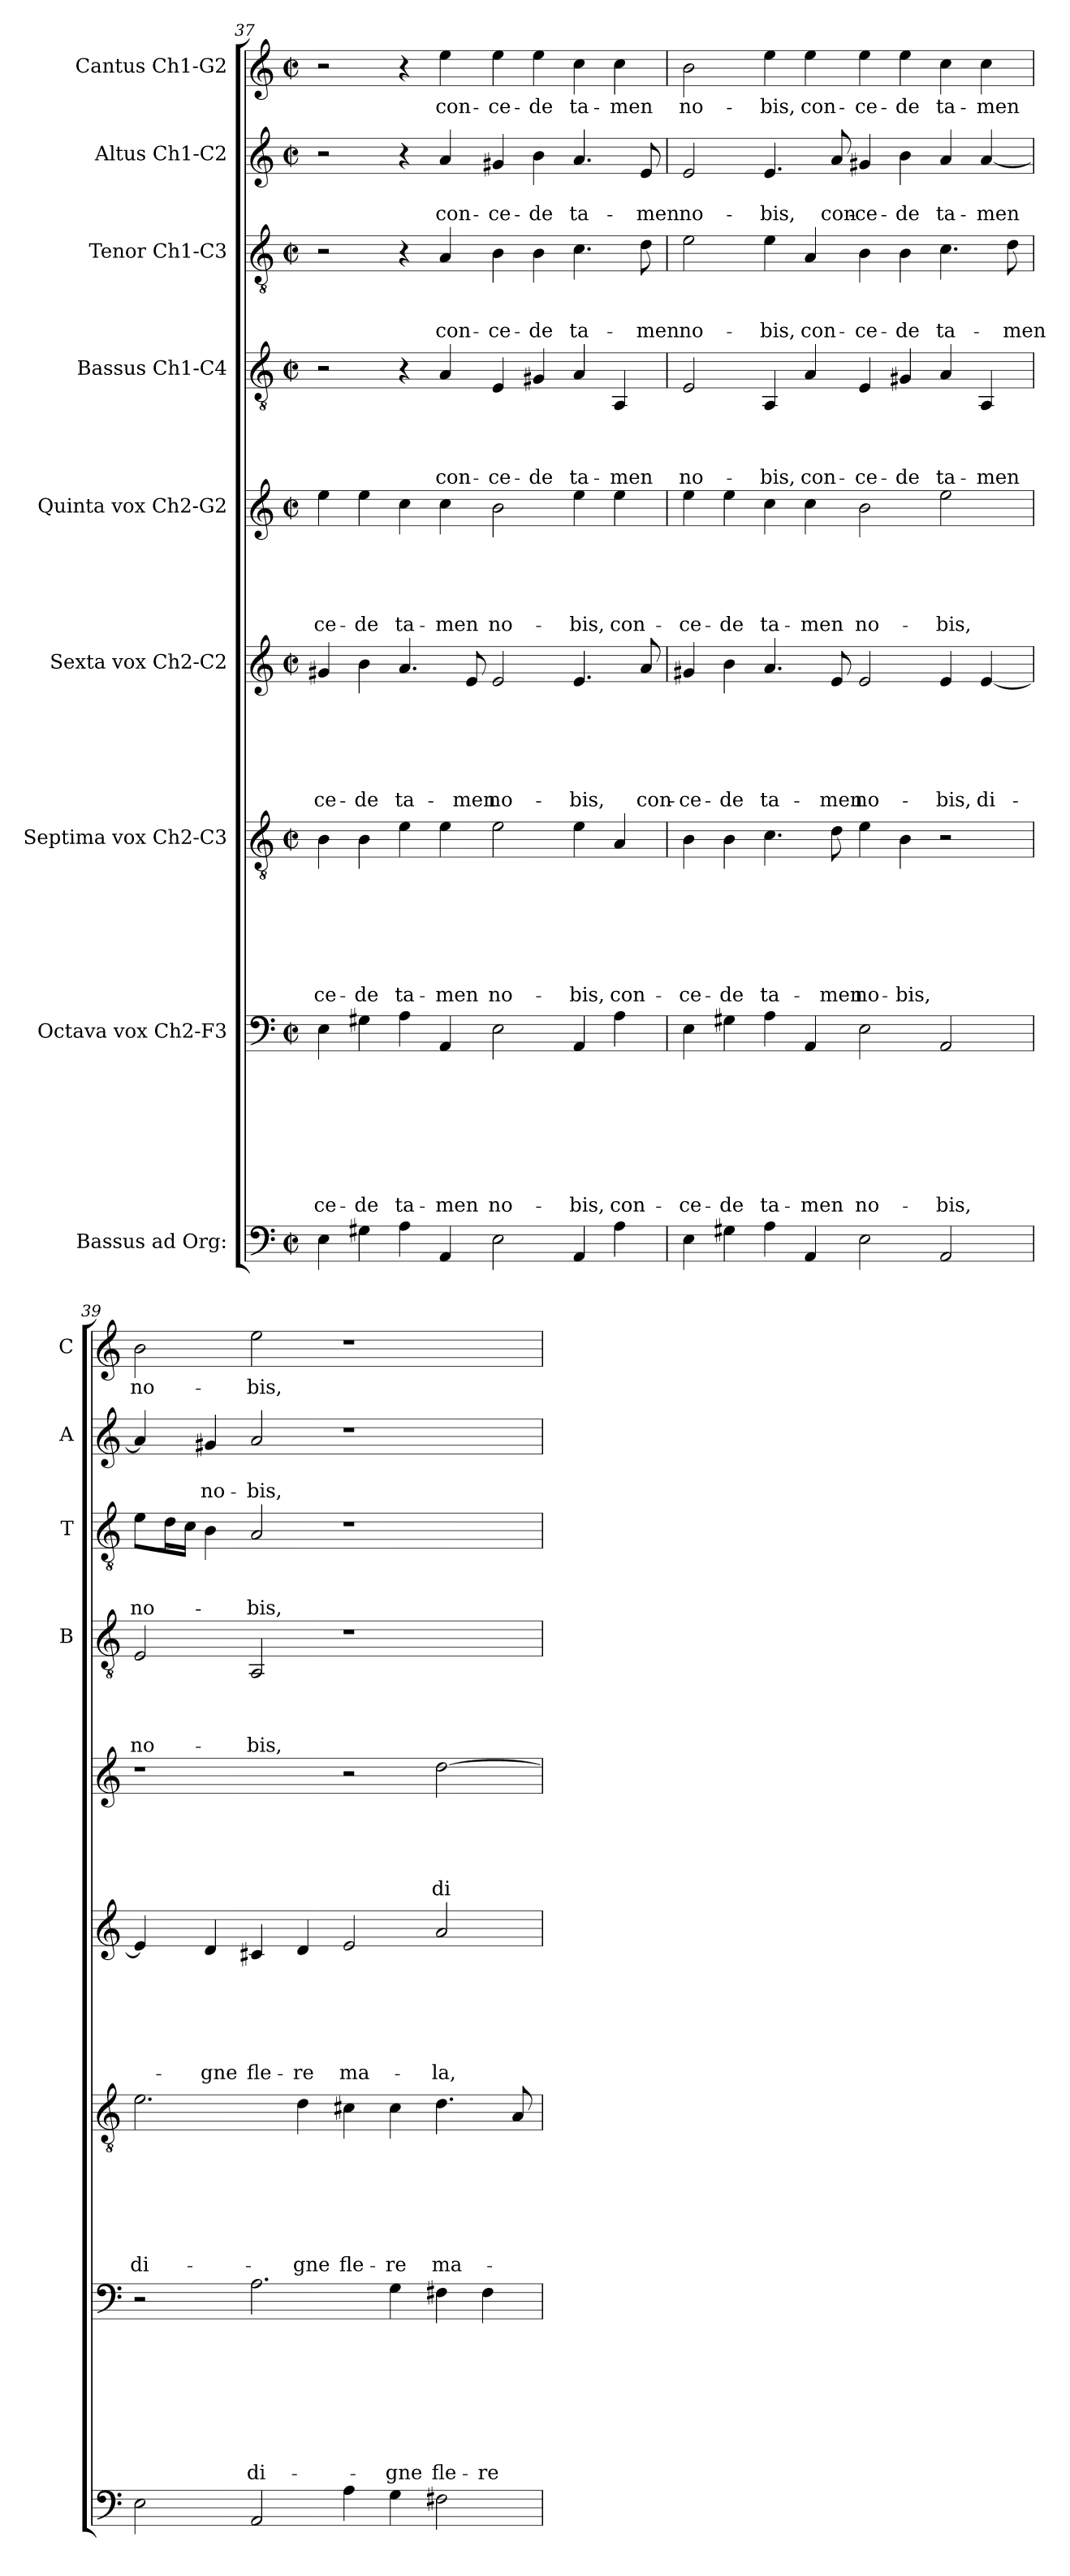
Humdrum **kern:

**kern	**kern	**text	**text	**text	**text	**text	**text	**text	**text	**kern	**text	**text	**text	**text	**text	**text	**text	**kern	**text	**text	**text	**text	**text	**text	**kern	**text	**text	**text	**text	**text	**kern	**text	**text	**text	**text	**kern	**text	**text	**text	**kern	**text	**text	**kern	**text
*part9	*part8	*part8	*part8	*part8	*part8	*part8	*part8	*part8	*part8	*part7	*part7	*part7	*part7	*part7	*part7	*part7	*part7	*part6	*part6	*part6	*part6	*part6	*part6	*part6	*part5	*part5	*part5	*part5	*part5	*part5	*part4	*part4	*part4	*part4	*part4	*part3	*part3	*part3	*part3	*part2	*part2	*part2	*part1	*part1
*staff9	*staff8	*staff8	*staff8	*staff8	*staff8	*staff8	*staff8	*staff8	*staff8	*staff7	*staff7	*staff7	*staff7	*staff7	*staff7	*staff7	*staff7	*staff6	*staff6	*staff6	*staff6	*staff6	*staff6	*staff6	*staff5	*staff5	*staff5	*staff5	*staff5	*staff5	*staff4	*staff4	*staff4	*staff4	*staff4	*staff3	*staff3	*staff3	*staff3	*staff2	*staff2	*staff2	*staff1	*staff1
*I"Bassus ad Org:	*I"Octava vox Ch2-F3	*	*	*	*	*	*	*	*	*I"Septima vox Ch2-C3	*	*	*	*	*	*	*	*I"Sexta vox Ch2-C2	*	*	*	*	*	*	*I"Quinta vox Ch2-G2	*	*	*	*	*	*I"Bassus Ch1-C4	*	*	*	*	*I"Tenor Ch1-C3	*	*	*	*I"Altus Ch1-C2	*	*	*I"Cantus Ch1-G2	*
*	*	*	*	*	*	*	*	*	*	*	*	*	*	*	*	*	*	*	*	*	*	*	*	*	*	*	*	*	*	*	*I'B	*	*	*	*	*I'T	*	*	*	*I'A	*	*	*I'C	*
!!LO:PB:g=z
*clefF4	*clefF4	*	*	*	*	*	*	*	*	*clefGv2	*	*	*	*	*	*	*	*clefG2	*	*	*	*	*	*	*clefG2	*	*	*	*	*	*clefGv2	*	*	*	*	*clefGv2	*	*	*	*clefG2	*	*	*clefG2	*
*k[]	*k[]	*	*	*	*	*	*	*	*	*k[]	*	*	*	*	*	*	*	*k[]	*	*	*	*	*	*	*k[]	*	*	*	*	*	*k[]	*	*	*	*	*k[]	*	*	*	*k[]	*	*	*k[]	*
*C:	*C:	*	*	*	*	*	*	*	*	*C:	*	*	*	*	*	*	*	*C:	*	*	*	*	*	*	*C:	*	*	*	*	*	*C:	*	*	*	*	*C:	*	*	*	*C:	*	*	*C:	*
*M2/2	*M2/2	*	*	*	*	*	*	*	*	*M2/2	*	*	*	*	*	*	*	*M2/2	*	*	*	*	*	*	*M2/2	*	*	*	*	*	*M2/2	*	*	*	*	*M2/2	*	*	*	*M2/2	*	*	*M2/2	*
*met(c|)	*met(c|)	*	*	*	*	*	*	*	*	*met(c|)	*	*	*	*	*	*	*	*met(c|)	*	*	*	*	*	*	*met(c|)	*	*	*	*	*	*met(c|)	*	*	*	*	*met(c|)	*	*	*	*met(c|)	*	*	*met(c|)	*
=37	=37	=37	=37	=37	=37	=37	=37	=37	=37	=37	=37	=37	=37	=37	=37	=37	=37	=37	=37	=37	=37	=37	=37	=37	=37	=37	=37	=37	=37	=37	=37	=37	=37	=37	=37	=37	=37	=37	=37	=37	=37	=37	=37	=37
!	!	!	!	!	!	!	!	!	!LO:LY:b	!	!	!	!	!	!	!	!LO:LY:b	!	!	!	!	!	!	!LO:LY:b	!	!	!	!	!	!LO:LY:b	!	!	!	!	!	!	!	!	!	!	!	!	!	!
4E\	4E\	.	.	.	.	.	.	.	-ce-	4B\	.	.	.	.	.	.	-ce-	4g#X/	.	.	.	.	.	-ce-	4ee\	.	.	.	.	-ce-	2r	.	.	.	.	2r	.	.	.	2r	.	.	2r	.
!	!	!	!	!	!	!	!	!	!LO:LY:b	!	!	!	!	!	!	!	!LO:LY:b	!	!	!	!	!	!	!LO:LY:b	!	!	!	!	!	!LO:LY:b	!	!	!	!	!	!	!	!	!	!	!	!	!	!
4G#X\	4G#X\	.	.	.	.	.	.	.	-de	4B\	.	.	.	.	.	.	-de	4b\	.	.	.	.	.	-de	4ee\	.	.	.	.	-de	.	.	.	.	.	.	.	.	.	.	.	.	.	.
!	!	!	!	!	!	!	!	!	!LO:LY:b	!	!	!	!	!	!	!	!LO:LY:b	!	!	!	!	!	!	!LO:LY:b	!	!	!	!	!	!LO:LY:b	!	!	!	!	!	!	!	!	!	!	!	!	!	!
4A\	4A\	.	.	.	.	.	.	.	ta-	4e\	.	.	.	.	.	.	ta-	4.a/	.	.	.	.	.	ta-	4cc\	.	.	.	.	ta-	4r	.	.	.	.	4r	.	.	.	4r	.	.	4r	.
!	!	!	!	!	!	!	!	!	!LO:LY:b	!	!	!	!	!	!	!	!LO:LY:b	!	!	!	!	!	!	!	!	!	!	!	!	!LO:LY:b	!	!	!	!	!LO:LY:b	!	!	!	!LO:LY:b	!	!	!LO:LY:b	!	!LO:LY:b
4AA/	4AA/	.	.	.	.	.	.	.	-men	4e\	.	.	.	.	.	.	-men	.	.	.	.	.	.	.	4cc\	.	.	.	.	-men	4A/	.	.	.	con-	4A/	.	.	con-	4a/	.	con-	4ee\	con-
!	!	!	!	!	!	!	!	!	!	!	!	!	!	!	!	!	!	!	!	!	!	!	!	!LO:LY:b	!	!	!	!	!	!	!	!	!	!	!	!	!	!	!	!	!	!	!	!
.	.	.	.	.	.	.	.	.	.	.	.	.	.	.	.	.	.	8e/	.	.	.	.	.	-men	.	.	.	.	.	.	.	.	.	.	.	.	.	.	.	.	.	.	.	.
!	!	!	!	!	!	!	!	!	!LO:LY:b	!	!	!	!	!	!	!	!LO:LY:b	!	!	!	!	!	!	!LO:LY:b	!	!	!	!	!	!LO:LY:b	!	!	!	!	!LO:LY:b	!	!	!	!LO:LY:b	!	!	!LO:LY:b	!	!LO:LY:b
2E\	2E\	.	.	.	.	.	.	.	no-	2e\	.	.	.	.	.	.	no-	2e/	.	.	.	.	.	no-	2b\	.	.	.	.	no-	4E/	.	.	.	-ce-	4B\	.	.	-ce-	4g#X/	.	-ce-	4ee\	-ce-
!	!	!	!	!	!	!	!	!	!	!	!	!	!	!	!	!	!	!	!	!	!	!	!	!	!	!	!	!	!	!	!	!	!	!	!LO:LY:b	!	!	!	!LO:LY:b	!	!	!LO:LY:b	!	!LO:LY:b
.	.	.	.	.	.	.	.	.	.	.	.	.	.	.	.	.	.	.	.	.	.	.	.	.	.	.	.	.	.	.	4G#X/	.	.	.	-de	4B\	.	.	-de	4b\	.	-de	4ee\	-de
!	!	!	!	!	!	!	!	!	!LO:LY:b	!	!	!	!	!	!	!	!LO:LY:b	!	!	!	!	!	!	!LO:LY:b	!	!	!	!	!	!LO:LY:b	!	!	!	!	!LO:LY:b	!	!	!	!LO:LY:b	!	!	!LO:LY:b	!	!LO:LY:b
4AA/	4AA/	.	.	.	.	.	.	.	-bis,	4e\	.	.	.	.	.	.	-bis,	4.e/	.	.	.	.	.	-bis,	4ee\	.	.	.	.	-bis,	4A/	.	.	.	ta-	4.c\	.	.	ta-	4.a/	.	ta-	4cc\	ta-
!	!	!	!	!	!	!	!	!	!LO:LY:b	!	!	!	!	!	!	!	!LO:LY:b	!	!	!	!	!	!	!	!	!	!	!	!	!LO:LY:b	!	!	!	!	!LO:LY:b	!	!	!	!	!	!	!	!	!LO:LY:b
4A\	4A\	.	.	.	.	.	.	.	con-	4A/	.	.	.	.	.	.	con-	.	.	.	.	.	.	.	4ee\	.	.	.	.	con-	4AA/	.	.	.	-men	.	.	.	.	.	.	.	4cc\	-men
!	!	!	!	!	!	!	!	!	!	!	!	!	!	!	!	!	!	!	!	!	!	!	!	!LO:LY:b	!	!	!	!	!	!	!	!	!	!	!	!	!	!	!LO:LY:b	!	!	!LO:LY:b	!	!
.	.	.	.	.	.	.	.	.	.	.	.	.	.	.	.	.	.	8a/	.	.	.	.	.	con-	.	.	.	.	.	.	.	.	.	.	.	8d\	.	.	-men	8e/	.	-men	.	.
=38	=38	=38	=38	=38	=38	=38	=38	=38	=38	=38	=38	=38	=38	=38	=38	=38	=38	=38	=38	=38	=38	=38	=38	=38	=38	=38	=38	=38	=38	=38	=38	=38	=38	=38	=38	=38	=38	=38	=38	=38	=38	=38	=38	=38
!	!	!	!	!	!	!	!	!	!LO:LY:b	!	!	!	!	!	!	!	!LO:LY:b	!	!	!	!	!	!	!LO:LY:b	!	!	!	!	!	!LO:LY:b	!	!	!	!	!LO:LY:b	!	!	!	!LO:LY:b	!	!	!LO:LY:b	!	!LO:LY:b
4E\	4E\	.	.	.	.	.	.	.	-ce-	4B\	.	.	.	.	.	.	-ce-	4g#X/	.	.	.	.	.	-ce-	4ee\	.	.	.	.	-ce-	2E/	.	.	.	no-	2e\	.	.	no-	2e/	.	no-	2b\	no-
!	!	!	!	!	!	!	!	!	!LO:LY:b	!	!	!	!	!	!	!	!LO:LY:b	!	!	!	!	!	!	!LO:LY:b	!	!	!	!	!	!LO:LY:b	!	!	!	!	!	!	!	!	!	!	!	!	!	!
4G#X\	4G#X\	.	.	.	.	.	.	.	-de	4B\	.	.	.	.	.	.	-de	4b\	.	.	.	.	.	-de	4ee\	.	.	.	.	-de	.	.	.	.	.	.	.	.	.	.	.	.	.	.
!	!	!	!	!	!	!	!	!	!LO:LY:b	!	!	!	!	!	!	!	!LO:LY:b	!	!	!	!	!	!	!LO:LY:b	!	!	!	!	!	!LO:LY:b	!	!	!	!	!LO:LY:b	!	!	!	!LO:LY:b	!	!	!LO:LY:b	!	!LO:LY:b
4A\	4A\	.	.	.	.	.	.	.	ta-	4.c\	.	.	.	.	.	.	ta-	4.a/	.	.	.	.	.	ta-	4cc\	.	.	.	.	ta-	4AA/	.	.	.	-bis,	4e\	.	.	-bis,	4.e/	.	-bis,	4ee\	-bis,
!	!	!	!	!	!	!	!	!	!LO:LY:b	!	!	!	!	!	!	!	!	!	!	!	!	!	!	!	!	!	!	!	!	!LO:LY:b	!	!	!	!	!LO:LY:b	!	!	!	!LO:LY:b	!	!	!	!	!LO:LY:b
4AA/	4AA/	.	.	.	.	.	.	.	-men	.	.	.	.	.	.	.	.	.	.	.	.	.	.	.	4cc\	.	.	.	.	-men	4A/	.	.	.	con-	4A/	.	.	con-	.	.	.	4ee\	con-
!	!	!	!	!	!	!	!	!	!	!	!	!	!	!	!	!	!LO:LY:b	!	!	!	!	!	!	!LO:LY:b	!	!	!	!	!	!	!	!	!	!	!	!	!	!	!	!	!	!LO:LY:b	!	!
.	.	.	.	.	.	.	.	.	.	8d\	.	.	.	.	.	.	-men	8e/	.	.	.	.	.	-men	.	.	.	.	.	.	.	.	.	.	.	.	.	.	.	8a/	.	con-	.	.
!	!	!	!	!	!	!	!	!	!LO:LY:b	!	!	!	!	!	!	!	!LO:LY:b	!	!	!	!	!	!	!LO:LY:b	!	!	!	!	!	!LO:LY:b	!	!	!	!	!LO:LY:b	!	!	!	!LO:LY:b	!	!	!LO:LY:b	!	!LO:LY:b
2E\	2E\	.	.	.	.	.	.	.	no-	4e\	.	.	.	.	.	.	no-	2e/	.	.	.	.	.	no-	2b\	.	.	.	.	no-	4E/	.	.	.	-ce-	4B\	.	.	-ce-	4g#X/	.	-ce-	4ee\	-ce-
!	!	!	!	!	!	!	!	!	!	!	!	!	!	!	!	!	!LO:LY:b	!	!	!	!	!	!	!	!	!	!	!	!	!	!	!	!	!	!LO:LY:b	!	!	!	!LO:LY:b	!	!	!LO:LY:b	!	!LO:LY:b
.	.	.	.	.	.	.	.	.	.	4B\	.	.	.	.	.	.	-bis,	.	.	.	.	.	.	.	.	.	.	.	.	.	4G#X/	.	.	.	-de	4B\	.	.	-de	4b\	.	-de	4ee\	-de
!	!	!	!	!	!	!	!	!	!LO:LY:b	!	!	!	!	!	!	!	!	!	!	!	!	!	!	!LO:LY:b	!	!	!	!	!	!LO:LY:b	!	!	!	!	!LO:LY:b	!	!	!	!LO:LY:b	!	!	!LO:LY:b	!	!LO:LY:b
2AA/	2AA/	.	.	.	.	.	.	.	-bis,	2r	.	.	.	.	.	.	.	4e/	.	.	.	.	.	-bis,	2ee\	.	.	.	.	-bis,	4A/	.	.	.	ta-	4.c\	.	.	ta-	4a/	.	ta-	4cc\	ta-
!	!	!	!	!	!	!	!	!	!	!	!	!	!	!	!	!	!	!	!	!	!	!	!	!LO:LY:b	!	!	!	!	!	!	!	!	!	!	!LO:LY:b	!	!	!	!	!	!	!LO:LY:b	!	!LO:LY:b
.	.	.	.	.	.	.	.	.	.	.	.	.	.	.	.	.	.	[4e/	.	.	.	.	.	di-	.	.	.	.	.	.	4AA/	.	.	.	-men	.	.	.	.	[4a/	.	-men	4cc\	-men
!	!	!	!	!	!	!	!	!	!	!	!	!	!	!	!	!	!	!	!	!	!	!	!	!	!	!	!	!	!	!	!	!	!	!	!	!	!	!	!LO:LY:b	!	!	!	!	!
.	.	.	.	.	.	.	.	.	.	.	.	.	.	.	.	.	.	.	.	.	.	.	.	.	.	.	.	.	.	.	.	.	.	.	.	8d\	.	.	-men	.	.	.	.	.
=39	=39	=39	=39	=39	=39	=39	=39	=39	=39	=39	=39	=39	=39	=39	=39	=39	=39	=39	=39	=39	=39	=39	=39	=39	=39	=39	=39	=39	=39	=39	=39	=39	=39	=39	=39	=39	=39	=39	=39	=39	=39	=39	=39	=39
!	!	!	!	!	!	!	!	!	!	!	!	!	!	!	!	!	!LO:LY:b	!	!	!	!	!	!	!	!	!	!	!	!	!	!	!	!	!	!LO:LY:b	!	!	!	!LO:LY:b	!	!	!	!	!LO:LY:b
2E\	2r	.	.	.	.	.	.	.	.	2.e\	.	.	.	.	.	.	di-	4e/]	.	.	.	.	.	.	1r	.	.	.	.	.	2E/	.	.	.	no-	8e\L	.	.	no-	4a/]	.	.	2b\	no-
.	.	.	.	.	.	.	.	.	.	.	.	.	.	.	.	.	.	.	.	.	.	.	.	.	.	.	.	.	.	.	.	.	.	.	.	16d\L	.	.	.	.	.	.	.	.
.	.	.	.	.	.	.	.	.	.	.	.	.	.	.	.	.	.	.	.	.	.	.	.	.	.	.	.	.	.	.	.	.	.	.	.	16c\JJ	.	.	.	.	.	.	.	.
!	!	!	!	!	!	!	!	!	!	!	!	!	!	!	!	!	!	!	!	!	!	!	!	!LO:LY:b	!	!	!	!	!	!	!	!	!	!	!	!	!	!	!	!	!	!LO:LY:b	!	!
.	.	.	.	.	.	.	.	.	.	.	.	.	.	.	.	.	.	4d/	.	.	.	.	.	-gne	.	.	.	.	.	.	.	.	.	.	.	4B\	.	.	.	4g#X/	.	no-	.	.
!	!	!	!	!	!	!	!	!	!LO:LY:b	!	!	!	!	!	!	!	!	!	!	!	!	!	!	!LO:LY:b	!	!	!	!	!	!	!	!	!	!	!LO:LY:b	!	!	!	!LO:LY:b	!	!	!LO:LY:b	!	!LO:LY:b
2AA/	2.A\	.	.	.	.	.	.	.	di-	.	.	.	.	.	.	.	.	4c#X/	.	.	.	.	.	fle-	.	.	.	.	.	.	2AA/	.	.	.	-bis,	2A/	.	.	-bis,	2a/	.	-bis,	2ee\	-bis,
!	!	!	!	!	!	!	!	!	!	!	!	!	!	!	!	!	!LO:LY:b	!	!	!	!	!	!	!LO:LY:b	!	!	!	!	!	!	!	!	!	!	!	!	!	!	!	!	!	!	!	!
.	.	.	.	.	.	.	.	.	.	4d\	.	.	.	.	.	.	-gne	4d/	.	.	.	.	.	-re	.	.	.	.	.	.	.	.	.	.	.	.	.	.	.	.	.	.	.	.
!	!	!	!	!	!	!	!	!	!	!	!	!	!	!	!	!	!LO:LY:b	!	!	!	!	!	!	!LO:LY:b	!	!	!	!	!	!	!	!	!	!	!	!	!	!	!	!	!	!	!	!
4A\	.	.	.	.	.	.	.	.	.	4c#X\	.	.	.	.	.	.	fle-	2e/	.	.	.	.	.	ma-	2r	.	.	.	.	.	1r	.	.	.	.	1r	.	.	.	1r	.	.	1r	.
!	!	!	!	!	!	!	!	!	!LO:LY:b	!	!	!	!	!	!	!	!LO:LY:b	!	!	!	!	!	!	!	!	!	!	!	!	!	!	!	!	!	!	!	!	!	!	!	!	!	!	!
4G\	4G\	.	.	.	.	.	.	.	-gne	4c#\	.	.	.	.	.	.	-re	.	.	.	.	.	.	.	.	.	.	.	.	.	.	.	.	.	.	.	.	.	.	.	.	.	.	.
!	!	!	!	!	!	!	!	!	!LO:LY:b	!	!	!	!	!	!	!	!LO:LY:b	!	!	!	!	!	!	!LO:LY:b	!	!	!	!	!	!LO:LY:b	!	!	!	!	!	!	!	!	!	!	!	!	!	!
2F#X\	4F#X\	.	.	.	.	.	.	.	fle-	4.d\	.	.	.	.	.	.	ma-	2a/	.	.	.	.	.	-la,	[2dd\	.	.	.	.	di-	.	.	.	.	.	.	.	.	.	.	.	.	.	.
!	!	!	!	!	!	!	!	!	!LO:LY:b	!	!	!	!	!	!	!	!	!	!	!	!	!	!	!	!	!	!	!	!	!	!	!	!	!	!	!	!	!	!	!	!	!	!	!
.	4F#\	.	.	.	.	.	.	.	-re	.	.	.	.	.	.	.	.	.	.	.	.	.	.	.	.	.	.	.	.	.	.	.	.	.	.	.	.	.	.	.	.	.	.	.
.	.	.	.	.	.	.	.	.	.	8A/	.	.	.	.	.	.	.	.	.	.	.	.	.	.	.	.	.	.	.	.	.	.	.	.	.	.	.	.	.	.	.	.	.	.
=	=	=	=	=	=	=	=	=	=	=	=	=	=	=	=	=	=	=	=	=	=	=	=	=	=	=	=	=	=	=	=	=	=	=	=	=	=	=	=	=	=	=	=	=
*-	*-	*-	*-	*-	*-	*-	*-	*-	*-	*-	*-	*-	*-	*-	*-	*-	*-	*-	*-	*-	*-	*-	*-	*-	*-	*-	*-	*-	*-	*-	*-	*-	*-	*-	*-	*-	*-	*-	*-	*-	*-	*-	*-	*-
